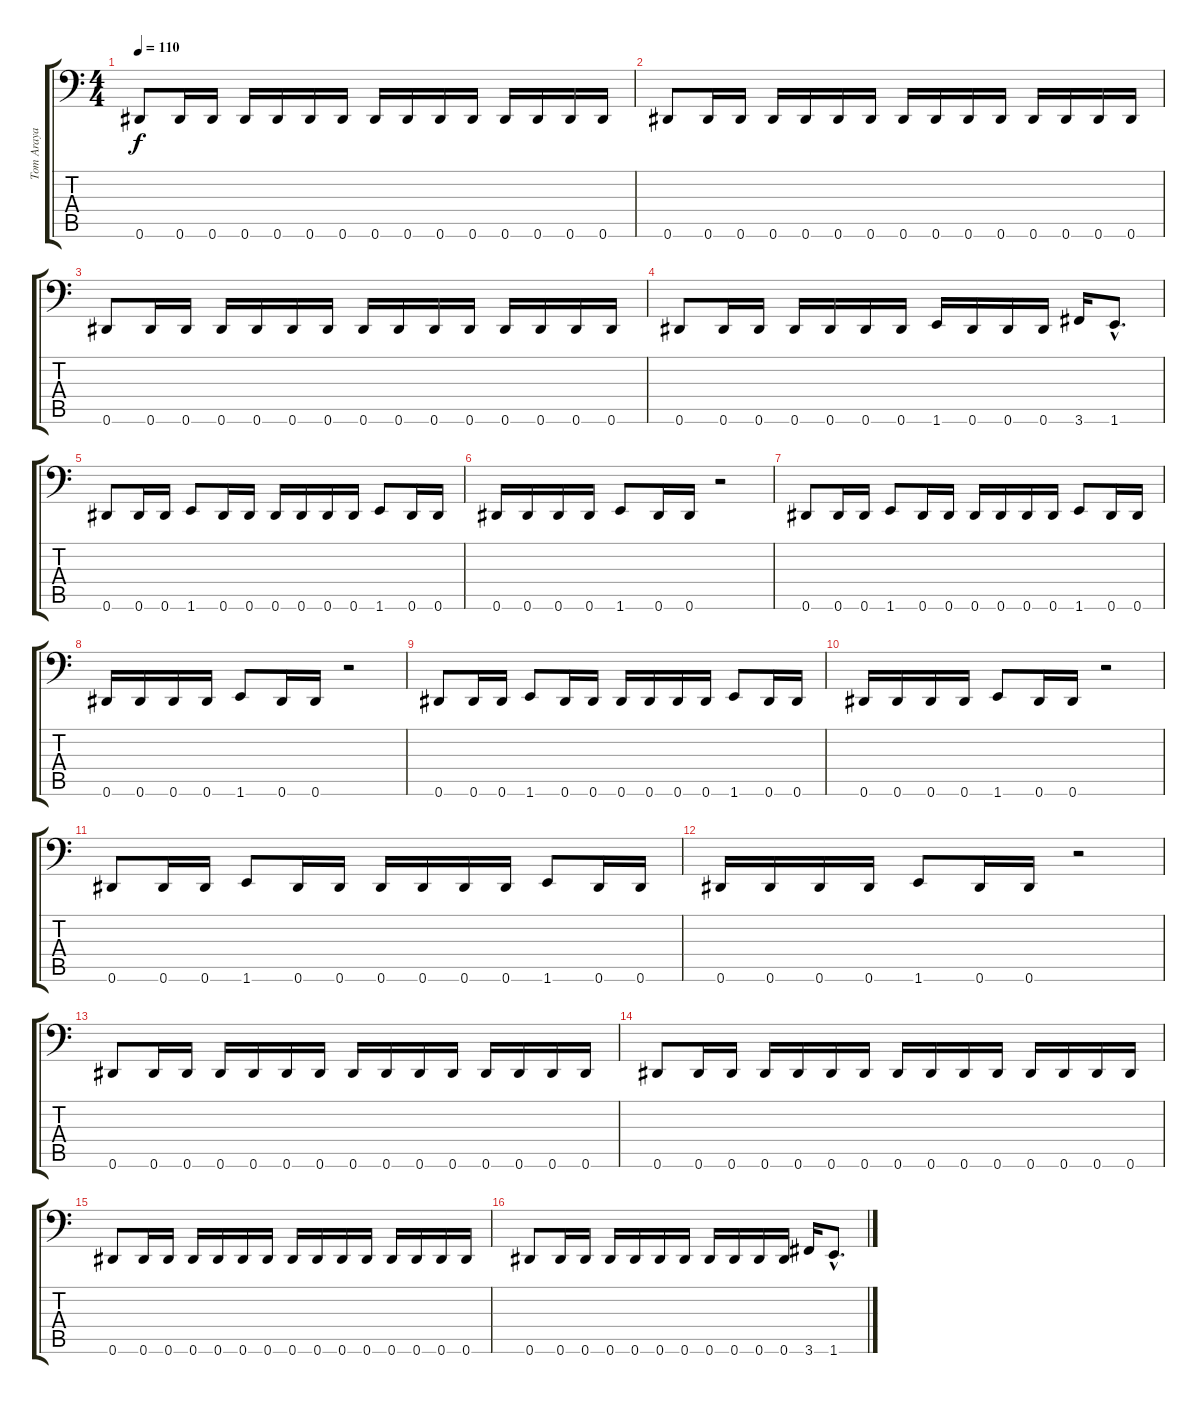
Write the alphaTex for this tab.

\track ("Tom Araya" "Tom Araya") {instrument electricbasspick}
\staff {score tabs}
\tuning (Eb3 Bb2 Gb2 Db2 Ab1 Eb1) {hide}
\ts (4 4)
\tempo 110
\clef f4
\ks c
0.6.8{dy f} 0.6.16 0.6.16 0.6.16 0.6.16 0.6.16 0.6.16 0.6.16 0.6.16 0.6.16 0.6.16 0.6.16 0.6.16 0.6.16 0.6.16 |
0.6.8 0.6.16 0.6.16 0.6.16 0.6.16 0.6.16 0.6.16 0.6.16 0.6.16 0.6.16 0.6.16 0.6.16 0.6.16 0.6.16 0.6.16 |
0.6.8 0.6.16 0.6.16 0.6.16 0.6.16 0.6.16 0.6.16 0.6.16 0.6.16 0.6.16 0.6.16 0.6.16 0.6.16 0.6.16 0.6.16 |
0.6.8 0.6.16 0.6.16 0.6.16 0.6.16 0.6.16 0.6.16 1.6.16 0.6.16 0.6.16 0.6.16 3.6.16 1.6{hac}.8{d} |
0.6.8 0.6.16 0.6.16 1.6.8 0.6.16 0.6.16 0.6.16 0.6.16 0.6.16 0.6.16 1.6.8 0.6.16 0.6.16 |
0.6.16 0.6.16 0.6.16 0.6.16 1.6.8 0.6.16 0.6.16 r.2 |
0.6.8 0.6.16 0.6.16 1.6.8 0.6.16 0.6.16 0.6.16 0.6.16 0.6.16 0.6.16 1.6.8 0.6.16 0.6.16 |
0.6.16 0.6.16 0.6.16 0.6.16 1.6.8 0.6.16 0.6.16 r.2 |
0.6.8 0.6.16 0.6.16 1.6.8 0.6.16 0.6.16 0.6.16 0.6.16 0.6.16 0.6.16 1.6.8 0.6.16 0.6.16 |
0.6.16 0.6.16 0.6.16 0.6.16 1.6.8 0.6.16 0.6.16 r.2 |
0.6.8 0.6.16 0.6.16 1.6.8 0.6.16 0.6.16 0.6.16 0.6.16 0.6.16 0.6.16 1.6.8 0.6.16 0.6.16 |
0.6.16 0.6.16 0.6.16 0.6.16 1.6.8 0.6.16 0.6.16 r.2 |
0.6.8 0.6.16 0.6.16 0.6.16 0.6.16 0.6.16 0.6.16 0.6.16 0.6.16 0.6.16 0.6.16 0.6.16 0.6.16 0.6.16 0.6.16 |
0.6.8 0.6.16 0.6.16 0.6.16 0.6.16 0.6.16 0.6.16 0.6.16 0.6.16 0.6.16 0.6.16 0.6.16 0.6.16 0.6.16 0.6.16 |
0.6.8 0.6.16 0.6.16 0.6.16 0.6.16 0.6.16 0.6.16 0.6.16 0.6.16 0.6.16 0.6.16 0.6.16 0.6.16 0.6.16 0.6.16 |
0.6.8 0.6.16 0.6.16 0.6.16 0.6.16 0.6.16 0.6.16 0.6.16 0.6.16 0.6.16 0.6.16 3.6.16 1.6{hac}.8{d}
